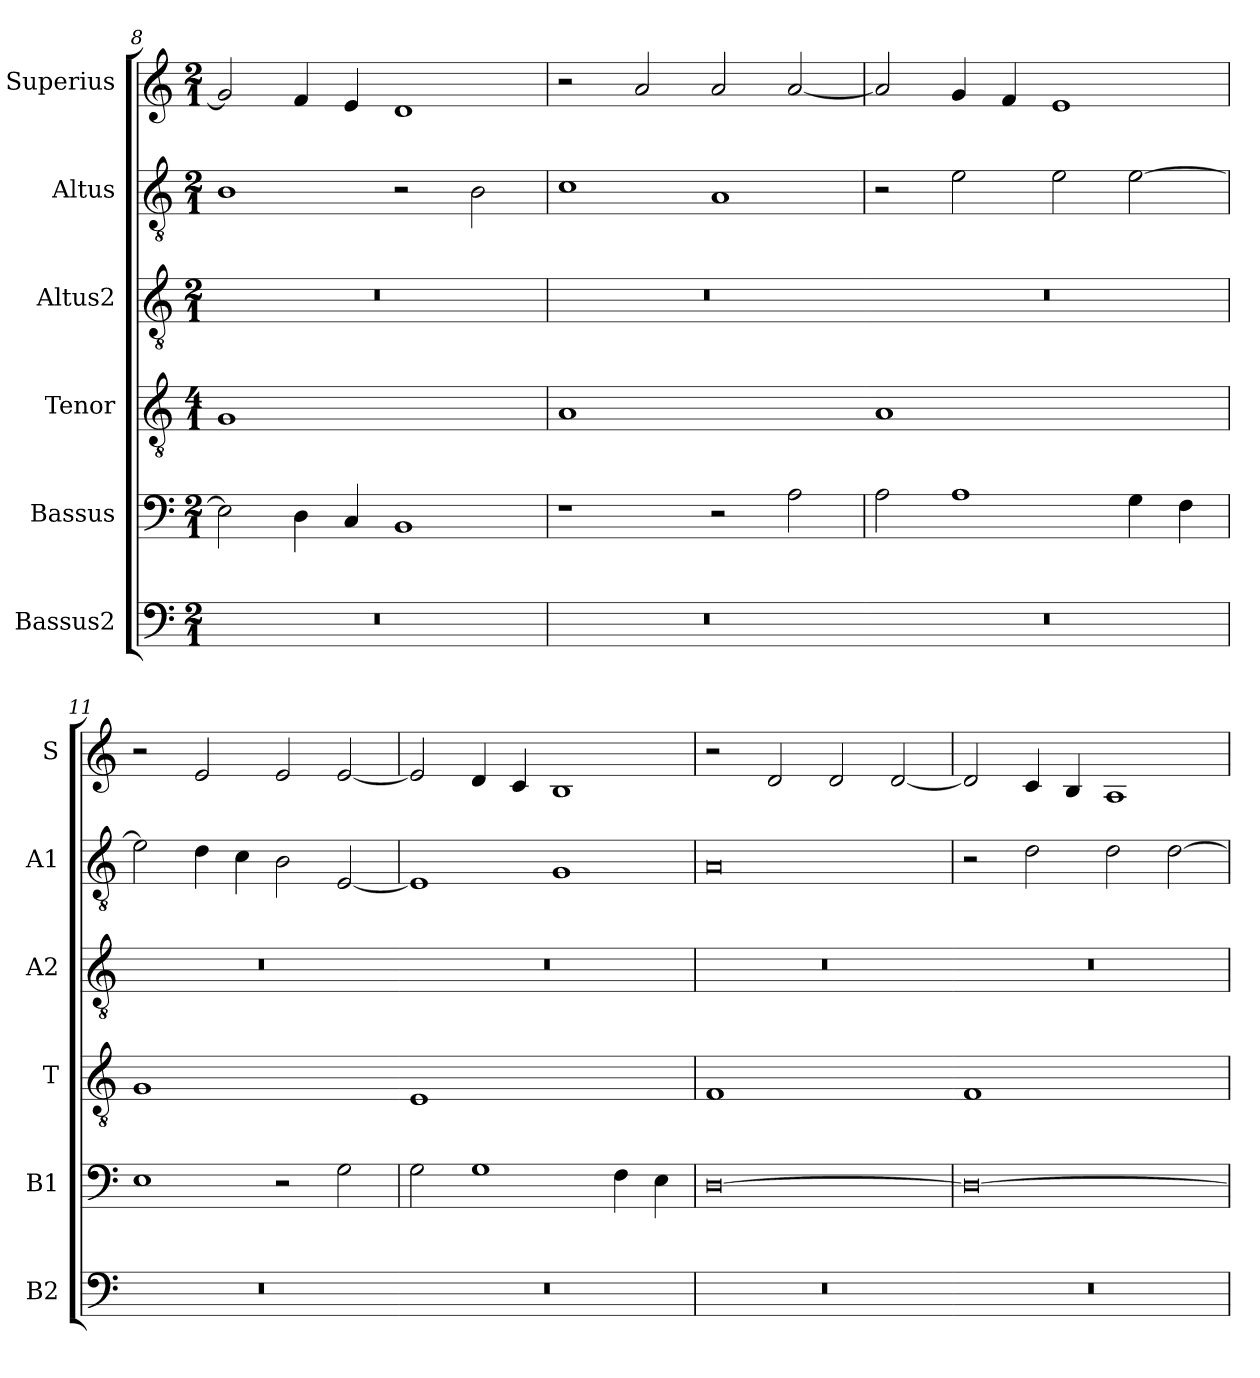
**kern	**kern	**kern	**kern	**kern	**kern
*part6	*part5	*part4	*part3	*part2	*part1
*staff6	*staff5	*staff4	*staff3	*staff2	*staff1
*I"Bassus2	*I"Bassus	*I"Tenor	*I"Altus2	*I"Altus	*I"Superius
*I'B2	*I'B1	*I'T	*I'A2	*I'A1	*I'S
*clefF4	*clefF4	*clefGv2	*clefGv2	*clefGv2	*clefG2
*k[]	*k[]	*k[]	*k[]	*k[]	*k[]
*M2/1	*M2/1	*M4/1	*M2/1	*M2/1	*M2/1
=8	=8	=8	=8	=8	=8
!	!	!LO:N:vis=1	!	!	!
0r	2E\]	0G	0r	1B	2g/]
.	4D\	.	.	.	4f/
.	4C/	.	.	.	4e/
.	1BB	.	.	2r	1d
.	.	.	.	2B\	.
=9	=9	=9	=9	=9	=9
!	!	!LO:N:vis=1	!	!	!
0r	1r	0A	0r	1c	2r
.	.	.	.	.	2a/
.	2r	.	.	1A	2a/
.	2A\	.	.	.	[2a/
=10	=10	=10-	=10	=10	=10
!	!	!LO:N:vis=1	!	!	!
0r	2A\	0A	0r	2r	2a/]
.	1A	.	.	2e\	4g/
.	.	.	.	.	4f/
.	.	.	.	2e\	1e
.	4G\	.	.	[2e\	.
.	4F\	.	.	.	.
=11	=11	=11	=11	=11	=11
!	!	!LO:N:vis=1	!	!	!
0r	1E	0G	0r	2e\]	2r
.	.	.	.	4d\	2e/
.	.	.	.	4c\	.
.	2r	.	.	2B\	2e/
.	2G\	.	.	[2E/	[2e/
=12	=12	=12-	=12	=12	=12
!	!	!LO:N:vis=1	!	!	!
0r	2G\	0E	0r	1E]	2e/]
.	1G	.	.	.	4d/
.	.	.	.	.	4c/
.	.	.	.	1G	1B
.	4F\	.	.	.	.
.	4E\	.	.	.	.
=13	=13	=13	=13	=13	=13
!	!	!LO:N:vis=1	!	!	!
0r	[0D	0F	0r	0A	2r
.	.	.	.	.	2d/
.	.	.	.	.	2d/
.	.	.	.	.	[2d/
=14	=14	=14-	=14	=14	=14
!	!	!LO:N:vis=1	!	!	!
0r	0D_	0F	0r	2r	2d/]
.	.	.	.	2d\	4c/
.	.	.	.	.	4B/
.	.	.	.	2d\	1A
.	.	.	.	[2d\	.
=	=	=	=	=	=
*-	*-	*-	*-	*-	*-
